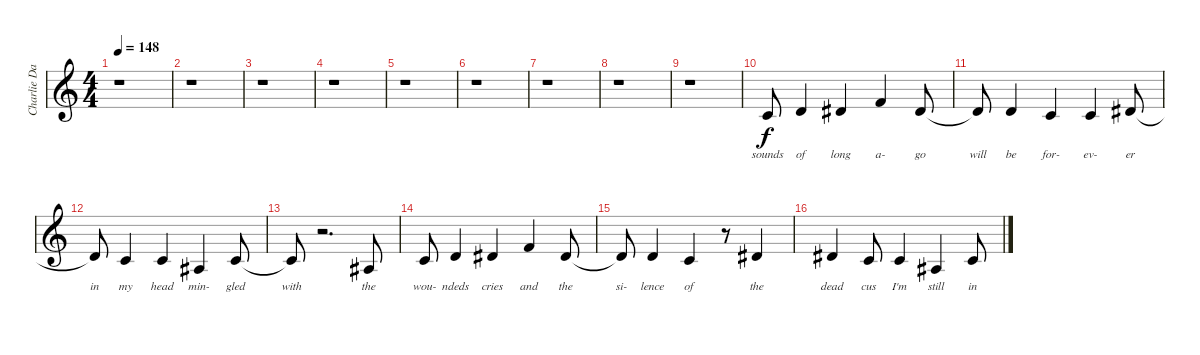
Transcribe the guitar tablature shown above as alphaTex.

\track ("Charlie Daniels Vocals" "Charlie Da") {instrument bassoon}
\staff {score}
\tuning (E4 B3 G3 D3 A2 E2) {hide}
\ts (4 4)
\tempo 148
\clef g2
\ks c
r.1{dy f} |
r.1 |
r.1 |
r.1 |
r.1 |
r.1 |
r.1 |
r.1 |
r.1 |
5.3.8{lyrics (0 "sounds") lyrics (1 "") lyrics (2 "") lyrics (3 "") lyrics (4 "")} 3.2.4{lyrics (0 "of") lyrics (1 "") lyrics (2 "") lyrics (3 "") lyrics (4 "")} 4.2.4{lyrics (0 "long") lyrics (1 "") lyrics (2 "") lyrics (3 "") lyrics (4 "")} 6.2.4{lyrics (0 "a-") lyrics (1 "") lyrics (2 "") lyrics (3 "") lyrics (4 "")} 4.2.8{lyrics (0 "go") lyrics (1 "") lyrics (2 "") lyrics (3 "") lyrics (4 "")} |
4.2{t}.8{lyrics (0 "will") lyrics (1 "") lyrics (2 "") lyrics (3 "") lyrics (4 "")} 3.2.4{lyrics (0 "be") lyrics (1 "") lyrics (2 "") lyrics (3 "") lyrics (4 "")} 5.3.4{lyrics (0 "for-") lyrics (1 "") lyrics (2 "") lyrics (3 "") lyrics (4 "")} 5.3.4{lyrics (0 "ev-") lyrics (1 "") lyrics (2 "") lyrics (3 "") lyrics (4 "")} 4.2.8{lyrics (0 "er") lyrics (1 "") lyrics (2 "") lyrics (3 "") lyrics (4 "")} |
4.2{t}.8{lyrics (0 "in") lyrics (1 "") lyrics (2 "") lyrics (3 "") lyrics (4 "")} 5.3.4{lyrics (0 "my") lyrics (1 "") lyrics (2 "") lyrics (3 "") lyrics (4 "")} 5.3.4{lyrics (0 "head") lyrics (1 "") lyrics (2 "") lyrics (3 "") lyrics (4 "")} 3.3.4{lyrics (0 "min-") lyrics (1 "") lyrics (2 "") lyrics (3 "") lyrics (4 "")} 5.3.8{lyrics (0 "gled") lyrics (1 "") lyrics (2 "") lyrics (3 "") lyrics (4 "")} |
5.3{t}.8{lyrics (0 "with") lyrics (1 "") lyrics (2 "") lyrics (3 "") lyrics (4 "")} r.2{d} 3.3.8{lyrics (0 "the") lyrics (1 "") lyrics (2 "") lyrics (3 "") lyrics (4 "")} |
5.3.8{lyrics (0 "wou-") lyrics (1 "") lyrics (2 "") lyrics (3 "") lyrics (4 "")} 3.2.4{lyrics (0 "ndeds") lyrics (1 "") lyrics (2 "") lyrics (3 "") lyrics (4 "")} 4.2.4{lyrics (0 "cries") lyrics (1 "") lyrics (2 "") lyrics (3 "") lyrics (4 "")} 6.2.4{lyrics (0 "and") lyrics (1 "") lyrics (2 "") lyrics (3 "") lyrics (4 "")} 4.2.8{lyrics (0 "the") lyrics (1 "") lyrics (2 "") lyrics (3 "") lyrics (4 "")} |
4.2{t}.8{lyrics (0 "si-") lyrics (1 "") lyrics (2 "") lyrics (3 "") lyrics (4 "")} 3.2.4{lyrics (0 "lence") lyrics (1 "") lyrics (2 "") lyrics (3 "") lyrics (4 "")} 5.3.4{lyrics (0 "of") lyrics (1 "") lyrics (2 "") lyrics (3 "") lyrics (4 "")} r.8 4.2.4{lyrics (0 "the") lyrics (1 "") lyrics (2 "") lyrics (3 "") lyrics (4 "")} |
4.2.4{lyrics (0 "dead") lyrics (1 "") lyrics (2 "") lyrics (3 "") lyrics (4 "")} 5.3.8{lyrics (0 "cus") lyrics (1 "") lyrics (2 "") lyrics (3 "") lyrics (4 "")} 5.3.4{lyrics (0 "I'm") lyrics (1 "") lyrics (2 "") lyrics (3 "") lyrics (4 "")} 3.3.4{lyrics (0 "still") lyrics (1 "") lyrics (2 "") lyrics (3 "") lyrics (4 "")} 5.3.8{lyrics (0 "in") lyrics (1 "") lyrics (2 "") lyrics (3 "") lyrics (4 "")}
